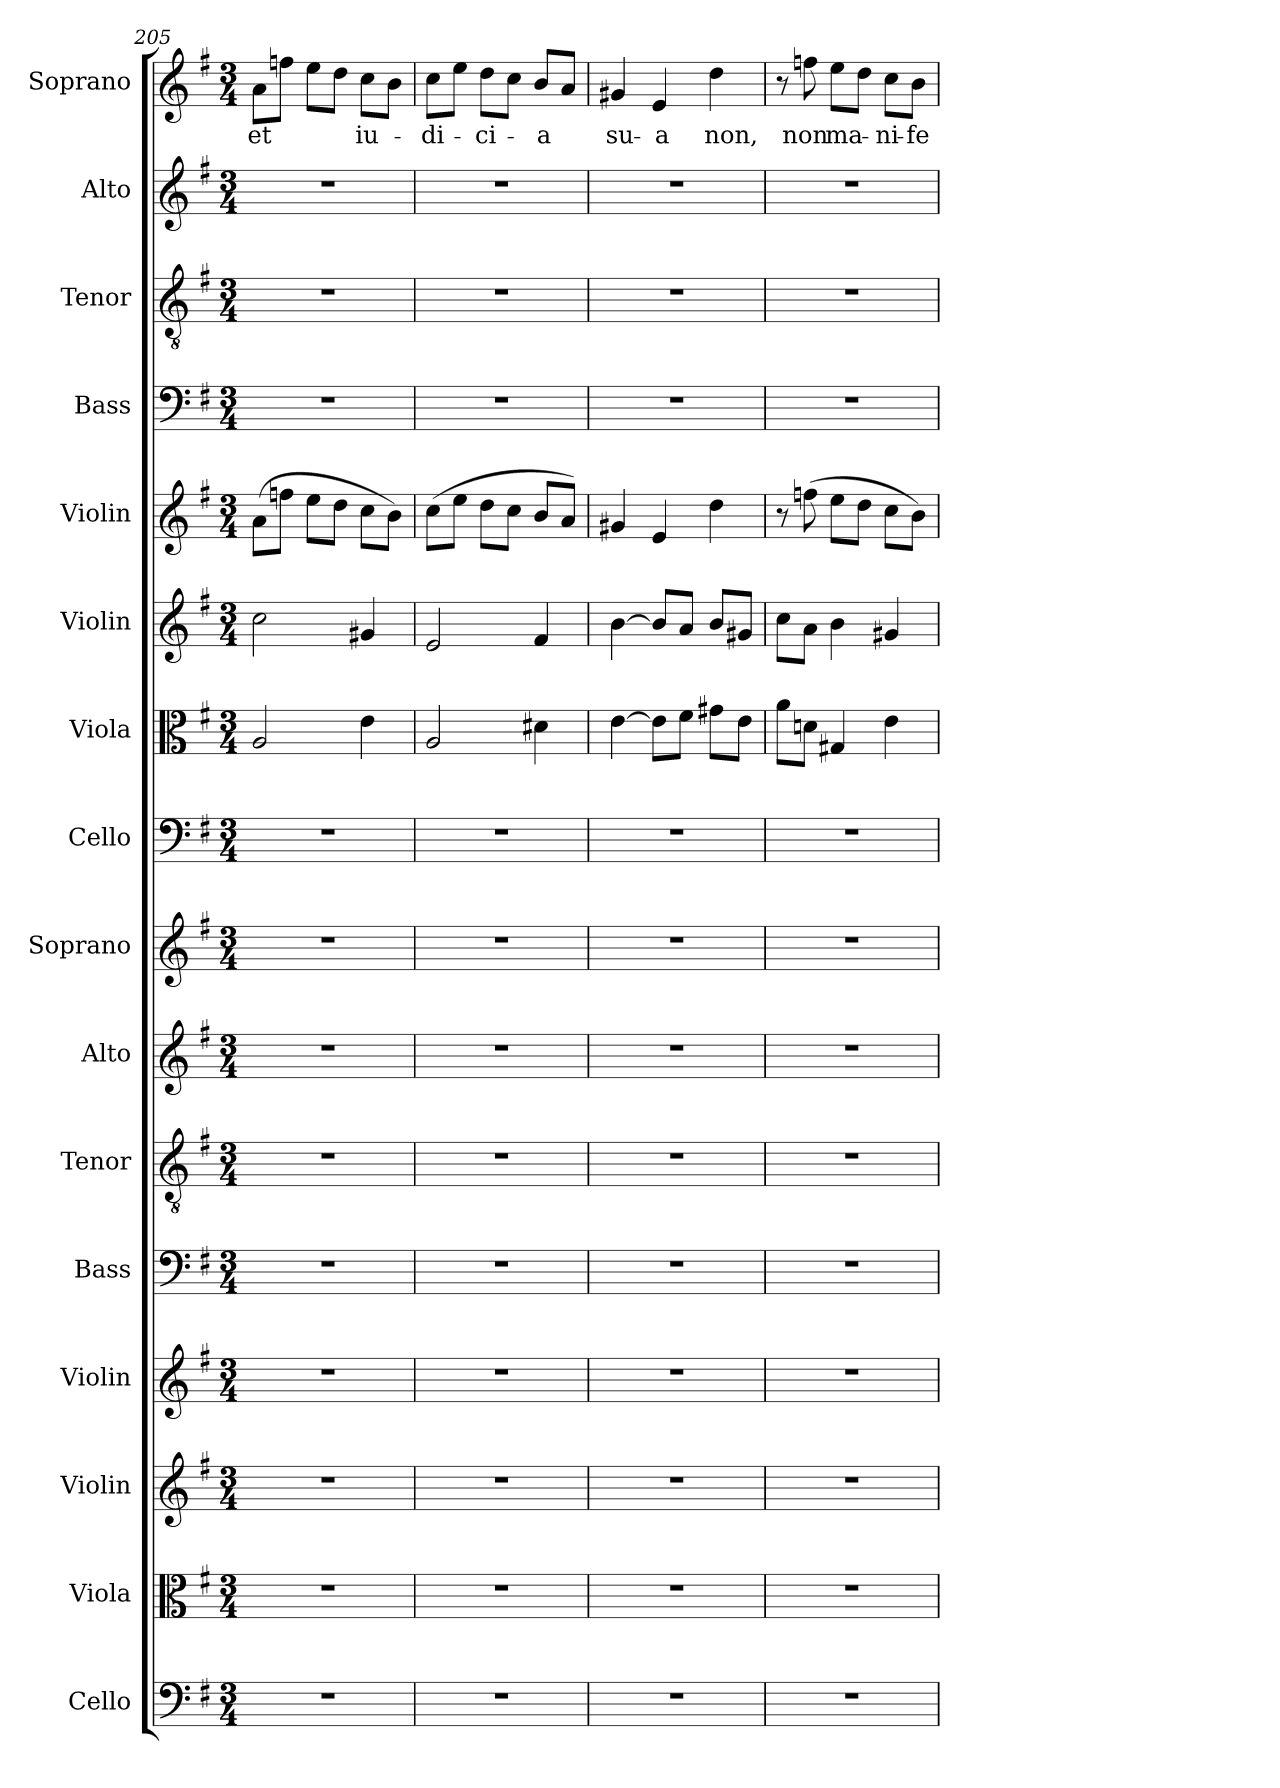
**kern	**kern	**kern	**kern	**kern	**kern	**kern	**kern	**kern	**kern	**kern	**kern	**kern	**kern	**kern	**kern	**text
*part16	*part15	*part14	*part13	*part12	*part11	*part10	*part9	*part8	*part7	*part6	*part5	*part4	*part3	*part2	*part1	*part1
*staff16	*staff15	*staff14	*staff13	*staff12	*staff11	*staff10	*staff9	*staff8	*staff7	*staff6	*staff5	*staff4	*staff3	*staff2	*staff1	*staff1
*I"Cello	*I"Viola	*I"Violin	*I"Violin	*I"Bass	*I"Tenor	*I"Alto	*I"Soprano	*I"Cello	*I"Viola	*I"Violin	*I"Violin	*I"Bass	*I"Tenor	*I"Alto	*I"Soprano	*
*	*I'Vla.	*I'Vln.	*I'Vln.	*I'B	*I'T	*I'A	*I'S	*	*I'Vla.	*I'Vln.	*I'Vln.	*I'B	*I'T	*I'A	*I'S	*
*clefF4	*clefC3	*clefG2	*clefG2	*clefF4	*clefGv2	*clefG2	*clefG2	*clefF4	*clefC3	*clefG2	*clefG2	*clefF4	*clefGv2	*clefG2	*clefG2	*
*k[f#]	*k[f#]	*k[f#]	*k[f#]	*k[f#]	*k[f#]	*k[f#]	*k[f#]	*k[f#]	*k[f#]	*k[f#]	*k[f#]	*k[f#]	*k[f#]	*k[f#]	*k[f#]	*
*e:	*e:	*e:	*e:	*e:	*e:	*e:	*e:	*e:	*e:	*e:	*e:	*e:	*e:	*e:	*e:	*
*M3/4	*M3/4	*M3/4	*M3/4	*M3/4	*M3/4	*M3/4	*M3/4	*M3/4	*M3/4	*M3/4	*M3/4	*M3/4	*M3/4	*M3/4	*M3/4	*
=205	=205	=205	=205	=205	=205	=205	=205	=205	=205	=205	=205	=205	=205	=205	=205	=205
!	!	!	!	!	!	!	!	!	!	!	!	!	!	!	!	!LO:LY:b
2.r	2.r	2.r	2.r	2.r	2.r	2.r	2.r	2.r	2A/	2cc\	(>8a\L	2.r	2.r	2.r	8a\L	et
.	.	.	.	.	.	.	.	.	.	.	8ffn\J	.	.	.	8ffn\J	.
.	.	.	.	.	.	.	.	.	.	.	8ee\L	.	.	.	8ee\L	.
.	.	.	.	.	.	.	.	.	.	.	8dd\J	.	.	.	8dd\J	.
!	!	!	!	!	!	!	!	!	!	!	!	!	!	!	!	!LO:LY:b
.	.	.	.	.	.	.	.	.	4e\	4g#X/	8cc\L	.	.	.	8cc\L	iu-
.	.	.	.	.	.	.	.	.	.	.	8b\J)	.	.	.	8b\J	.
=206	=206	=206	=206	=206	=206	=206	=206	=206	=206	=206	=206	=206	=206	=206	=206	=206
!	!	!	!	!	!	!	!	!	!	!	!	!	!	!	!	!LO:LY:b
2.r	2.r	2.r	2.r	2.r	2.r	2.r	2.r	2.r	2A/	2e/	(>8cc\L	2.r	2.r	2.r	8cc\L	-di-
.	.	.	.	.	.	.	.	.	.	.	8ee\J	.	.	.	8ee\J	.
!	!	!	!	!	!	!	!	!	!	!	!	!	!	!	!	!LO:LY:b
.	.	.	.	.	.	.	.	.	.	.	8dd\L	.	.	.	8dd\L	-ci-
.	.	.	.	.	.	.	.	.	.	.	8cc\J	.	.	.	8cc\J	.
!	!	!	!	!	!	!	!	!	!	!	!	!	!	!	!	!LO:LY:b
.	.	.	.	.	.	.	.	.	4d#X\	4f#/	8b/L	.	.	.	8b/L	-a
.	.	.	.	.	.	.	.	.	.	.	8a/J)	.	.	.	8a/J	.
=207	=207	=207	=207	=207	=207	=207	=207	=207	=207	=207	=207	=207	=207	=207	=207	=207
!	!	!	!	!	!	!	!	!	!	!	!	!	!	!	!	!LO:LY:b
2.r	2.r	2.r	2.r	2.r	2.r	2.r	2.r	2.r	[4e\	[4b\	4g#X/	2.r	2.r	2.r	4g#X/	su-
!	!	!	!	!	!	!	!	!	!	!	!	!	!	!	!	!LO:LY:b
.	.	.	.	.	.	.	.	.	8e\L]	8b/L]	4e/	.	.	.	4e/	-a
.	.	.	.	.	.	.	.	.	8f#\J	8a/J	.	.	.	.	.	.
!	!	!	!	!	!	!	!	!	!	!	!	!	!	!	!	!LO:LY:b
.	.	.	.	.	.	.	.	.	8g#X\L	8b/L	4dd\	.	.	.	4dd\	non,
.	.	.	.	.	.	.	.	.	8e\J	8g#X/J	.	.	.	.	.	.
!!LO:PB:g=z
=208	=208	=208	=208	=208	=208	=208	=208	=208	=208	=208	=208	=208	=208	=208	=208	=208
2.r	2.r	2.r	2.r	2.r	2.r	2.r	2.r	2.r	8a\L	8cc\L	8r	2.r	2.r	2.r	8r	.
!	!	!	!	!	!	!	!	!	!	!	!	!	!	!	!	!LO:LY:b
.	.	.	.	.	.	.	.	.	8dn\J	8a\J	(>8ffn\	.	.	.	8ffn\	non
!	!	!	!	!	!	!	!	!	!	!	!	!	!	!	!	!LO:LY:b
.	.	.	.	.	.	.	.	.	4G#X/	4b\	8ee\L	.	.	.	8ee\L	ma-
.	.	.	.	.	.	.	.	.	.	.	8dd\J	.	.	.	8dd\J	.
!	!	!	!	!	!	!	!	!	!	!	!	!	!	!	!	!LO:LY:b
.	.	.	.	.	.	.	.	.	4e\	4g#X/	8cc\L	.	.	.	8cc\L	-ni-
!	!	!	!	!	!	!	!	!	!	!	!	!	!	!	!	!LO:LY:b
.	.	.	.	.	.	.	.	.	.	.	8b\J)	.	.	.	8b\J	-fe-
=	=	=	=	=	=	=	=	=	=	=	=	=	=	=	=	=
*-	*-	*-	*-	*-	*-	*-	*-	*-	*-	*-	*-	*-	*-	*-	*-	*-
